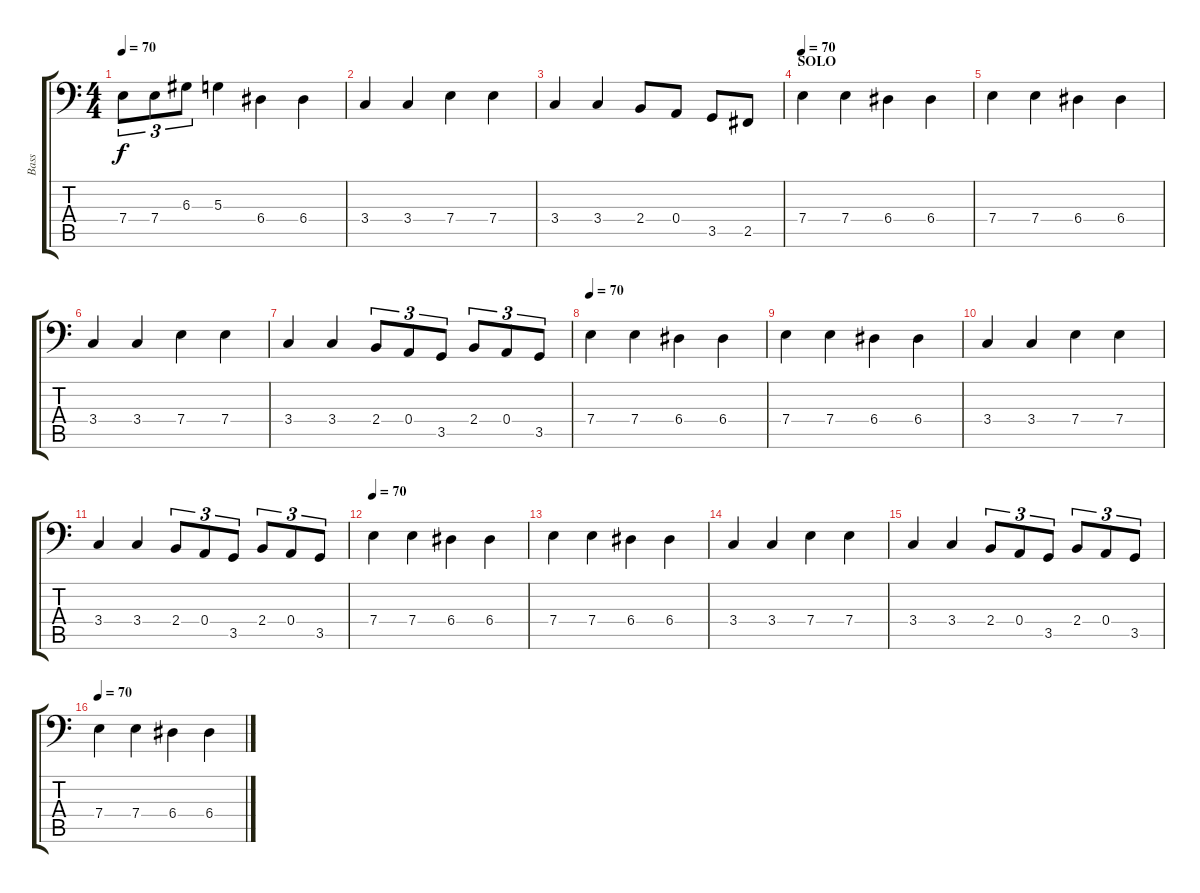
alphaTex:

\track ("Bass" "Bass") {instrument slapbass2}
\staff {score tabs}
\tuning (C3 G2 D2 A1 E1 B0) {hide}
\ts (4 4)
\tempo 70
\clef f4
\ks c
7.4.8{tu (3 2) dy f} 7.4.8{tu (3 2)} 6.3.8{tu (3 2)} 5.3.4 6.4.4 6.4.4 |
3.4.4 3.4.4 7.4.4 7.4.4 |
3.4.4 3.4.4 2.4.8 0.4.8 3.5.8 2.5.8 |
\section ("" "SOLO")
\tempo 70
7.4.4 7.4.4 6.4.4 6.4.4 |
7.4.4 7.4.4 6.4.4 6.4.4 |
3.4.4 3.4.4 7.4.4 7.4.4 |
3.4.4 3.4.4 2.4.8{tu (3 2)} 0.4.8{tu (3 2)} 3.5.8{tu (3 2)} 2.4.8{tu (3 2)} 0.4.8{tu (3 2)} 3.5.8{tu (3 2)} |
\tempo 70
7.4.4 7.4.4 6.4.4 6.4.4 |
7.4.4 7.4.4 6.4.4 6.4.4 |
3.4.4 3.4.4 7.4.4 7.4.4 |
3.4.4 3.4.4 2.4.8{tu (3 2)} 0.4.8{tu (3 2)} 3.5.8{tu (3 2)} 2.4.8{tu (3 2)} 0.4.8{tu (3 2)} 3.5.8{tu (3 2)} |
\tempo 70
7.4.4 7.4.4 6.4.4 6.4.4 |
7.4.4 7.4.4 6.4.4 6.4.4 |
3.4.4 3.4.4 7.4.4 7.4.4 |
3.4.4 3.4.4 2.4.8{tu (3 2)} 0.4.8{tu (3 2)} 3.5.8{tu (3 2)} 2.4.8{tu (3 2)} 0.4.8{tu (3 2)} 3.5.8{tu (3 2)} |
\tempo 70
7.4.4 7.4.4 6.4.4 6.4.4
